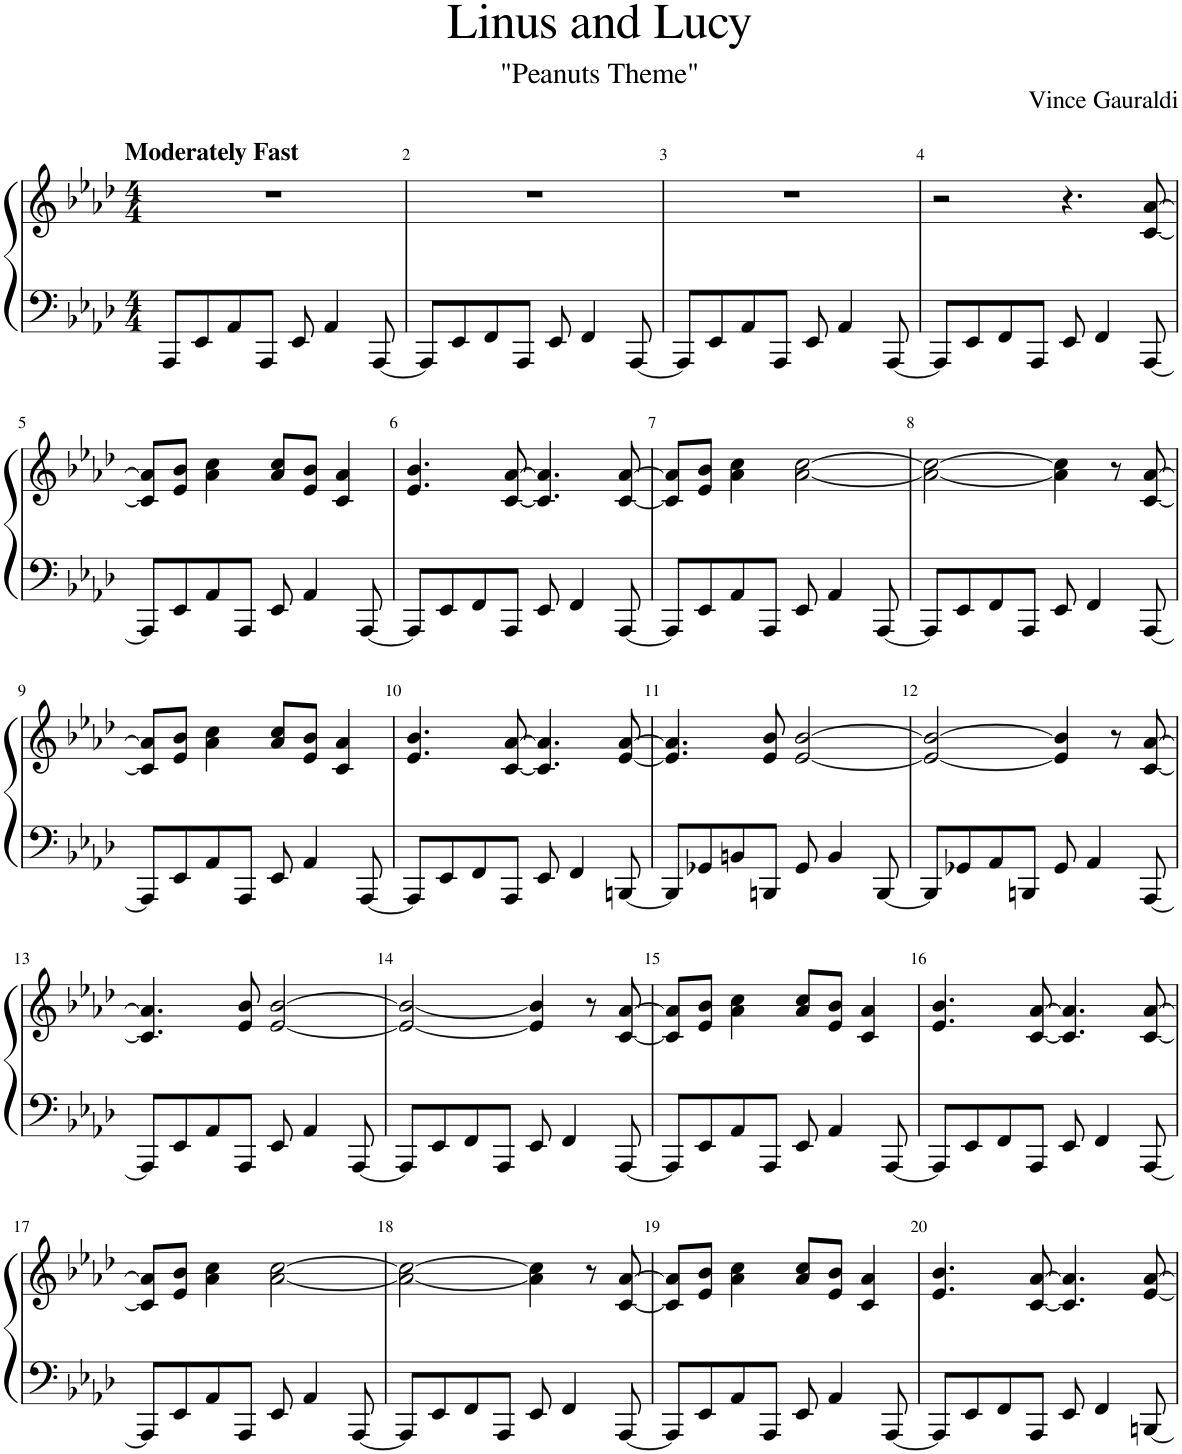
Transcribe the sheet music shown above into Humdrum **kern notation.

**kern	**kern
*part1	*part1
*staff2	*staff1
*I"Piano	*
*I'Pno.	*
*clefF4	*clefG2
*k[b-e-a-d-]	*k[b-e-a-d-]
*M4/4	*M4/4
=1	=1
!	!LO:TX:a:B:t=Moderately Fast
8AAA-/L	1r
8EE-/	.
8AA-/	.
8AAA-/J	.
8EE-/	.
4AA-/	.
[8AAA-/	.
=2	=2
8AAA-/L]	1r
8EE-/	.
8FF/	.
8AAA-/J	.
8EE-/	.
4FF/	.
[8AAA-/	.
=3	=3
8AAA-/L]	1r
8EE-/	.
8AA-/	.
8AAA-/J	.
8EE-/	.
4AA-/	.
[8AAA-/	.
=4	=4
8AAA-/L]	2r
8EE-/	.
8FF/	.
8AAA-/J	.
8EE-/	4.r
4FF/	.
[8AAA-/	[8c/ [8a-/
!!LO:LB:g=z
=5	=5
8AAA-/L]	8c/] 8a-/]L
8EE-/	8e-/ 8b-/J
8AA-/	4a-\ 4cc\
8AAA-/J	.
8EE-/	8a-/ 8cc/L
4AA-/	8e-/ 8b-/J
.	4c/ 4a-/
[8AAA-/	.
=6	=6
8AAA-/L]	4.e-/ 4.b-/
8EE-/	.
8FF/	.
8AAA-/J	[8c/ [8a-/
8EE-/	4.c/] 4.a-/]
4FF/	.
[8AAA-/	[8c/ [8a-/
=7	=7
8AAA-/L]	8c/] 8a-/]L
8EE-/	8e-/ 8b-/J
8AA-/	4a-\ 4cc\
8AAA-/J	.
8EE-/	[<2a-\ [2cc\
4AA-/	.
[8AAA-/	.
=8	=8
8AAA-/L]	2a-\_ 2cc\_
8EE-/	.
8FF/	.
8AAA-/J	.
8EE-/	4a-\] 4cc\]
4FF/	.
.	8r
[8AAA-/	[8c/ [8a-/
!!LO:LB:g=z
=9	=9
8AAA-/L]	8c/] 8a-/]L
8EE-/	8e-/ 8b-/J
8AA-/	4a-\ 4cc\
8AAA-/J	.
8EE-/	8a-/ 8cc/L
4AA-/	8e-/ 8b-/J
.	4c/ 4a-/
[8AAA-/	.
=10	=10
8AAA-/L]	4.e-/ 4.b-/
8EE-/	.
8FF/	.
8AAA-/J	[8c/ [8a-/
8EE-/	4.c/] 4.a-/]
4FF/	.
[8BBBn/	[8e-/ [8a-/
=11	=11
8BBB/L]	4.e-/] 4.a-/]
8GG-X/	.
8BBn/	.
8BBBn/J	8e-/ 8b-/
8GG-/	[2e-/ [>2b-/
4BB/	.
[8BBB/	.
=12	=12
8BBB/L]	2e-/_ 2b-/_
8GG-X/	.
8AA-/	.
8BBBn/J	.
8GG-/	4e-/] 4b-/]
4AA-/	.
.	8r
[8AAA-/	[8c/ [8a-/
!!LO:LB:g=z
=13	=13
8AAA-/L]	4.c/] 4.a-/]
8EE-/	.
8AA-/	.
8AAA-/J	8e-/ 8b-/
8EE-/	[2e-/ [>2b-/
4AA-/	.
[8AAA-/	.
=14	=14
8AAA-/L]	2e-/_ 2b-/_
8EE-/	.
8FF/	.
8AAA-/J	.
8EE-/	4e-/] 4b-/]
4FF/	.
.	8r
[8AAA-/	[8c/ [8a-/
=15	=15
8AAA-/L]	8c/] 8a-/]L
8EE-/	8e-/ 8b-/J
8AA-/	4a-\ 4cc\
8AAA-/J	.
8EE-/	8a-/ 8cc/L
4AA-/	8e-/ 8b-/J
.	4c/ 4a-/
[8AAA-/	.
=16	=16
8AAA-/L]	4.e-/ 4.b-/
8EE-/	.
8FF/	.
8AAA-/J	[8c/ [8a-/
8EE-/	4.c/] 4.a-/]
4FF/	.
[8AAA-/	[8c/ [8a-/
!!LO:LB:g=z
=17	=17
8AAA-/L]	8c/] 8a-/]L
8EE-/	8e-/ 8b-/J
8AA-/	4a-\ 4cc\
8AAA-/J	.
8EE-/	[<2a-\ [2cc\
4AA-/	.
[8AAA-/	.
=18	=18
8AAA-/L]	2a-\_ 2cc\_
8EE-/	.
8FF/	.
8AAA-/J	.
8EE-/	4a-\] 4cc\]
4FF/	.
.	8r
[8AAA-/	[8c/ [8a-/
=19	=19
8AAA-/L]	8c/] 8a-/]L
8EE-/	8e-/ 8b-/J
8AA-/	4a-\ 4cc\
8AAA-/J	.
8EE-/	8a-/ 8cc/L
4AA-/	8e-/ 8b-/J
.	4c/ 4a-/
[8AAA-/	.
=20	=20
8AAA-/L]	4.e-/ 4.b-/
8EE-/	.
8FF/	.
8AAA-/J	[8c/ [8a-/
8EE-/	4.c/] 4.a-/]
4FF/	.
[8BBBn/	[8e-/ [8a-/
=	=
*-	*-
